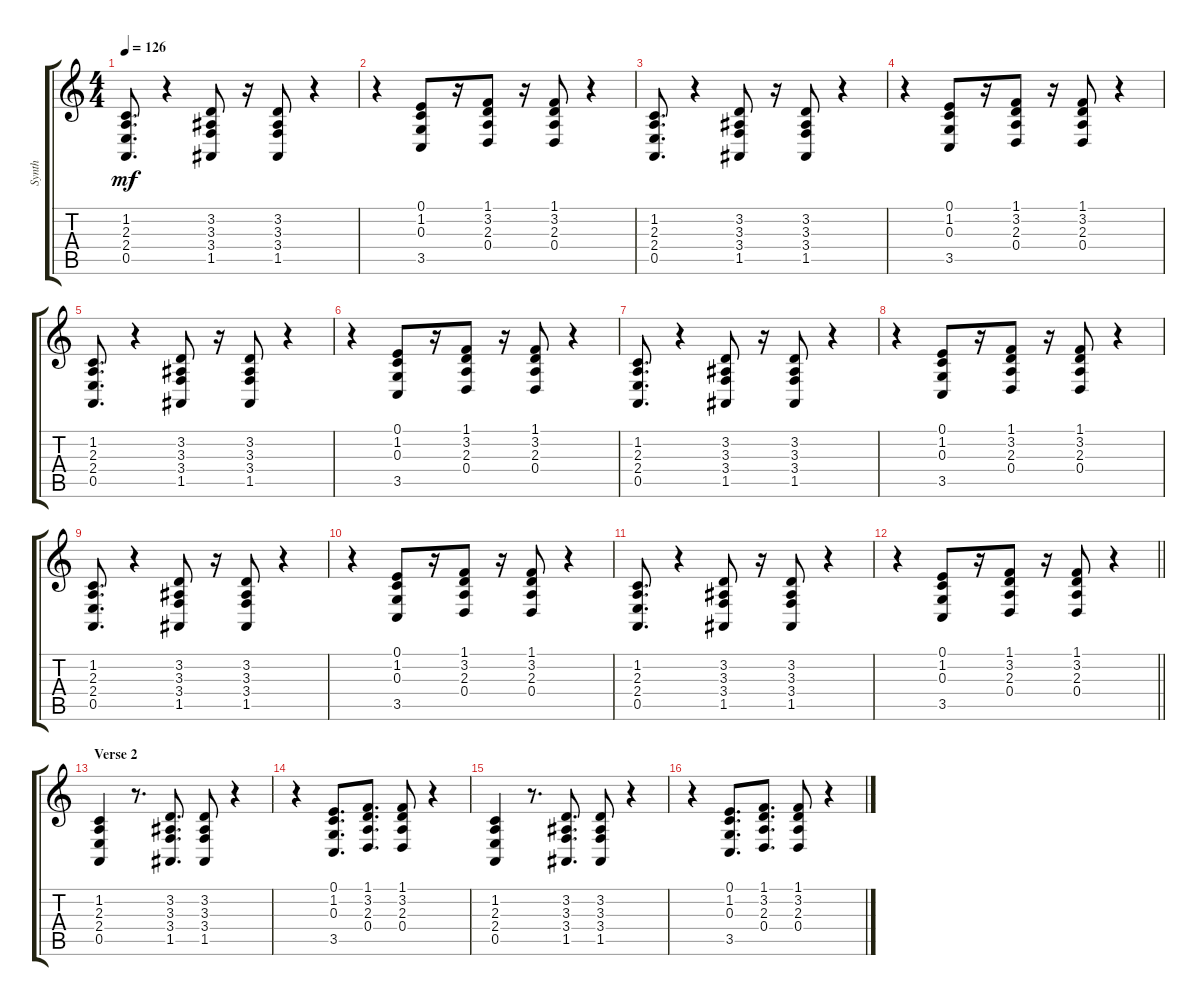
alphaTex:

\track ("Synth" "Synth") {instrument lead8bassandlead}
\staff {score tabs}
\tuning (E4 B3 G3 D3 A2 E2) {hide}
\ts (4 4)
\tempo 126
\clef g2
\ks c
(1.2 2.3 2.4 0.5).8{d dy mf} r.4 (3.2 3.3 3.4 1.5).8 r.16 (3.2 3.3 3.4 1.5).8 r.4 |
r.4 (0.1 1.2 0.3 3.5).8 r.16 (1.1 3.2 2.3 0.4).8 r.16 (1.1 3.2 2.3 0.4).8 r.4 |
(1.2 2.3 2.4 0.5).8{d} r.4 (3.2 3.3 3.4 1.5).8 r.16 (3.2 3.3 3.4 1.5).8 r.4 |
r.4 (0.1 1.2 0.3 3.5).8 r.16 (1.1 3.2 2.3 0.4).8 r.16 (1.1 3.2 2.3 0.4).8 r.4 |
(1.2 2.3 2.4 0.5).8{d} r.4 (3.2 3.3 3.4 1.5).8 r.16 (3.2 3.3 3.4 1.5).8 r.4 |
r.4 (0.1 1.2 0.3 3.5).8 r.16 (1.1 3.2 2.3 0.4).8 r.16 (1.1 3.2 2.3 0.4).8 r.4 |
(1.2 2.3 2.4 0.5).8{d} r.4 (3.2 3.3 3.4 1.5).8 r.16 (3.2 3.3 3.4 1.5).8 r.4 |
r.4 (0.1 1.2 0.3 3.5).8 r.16 (1.1 3.2 2.3 0.4).8 r.16 (1.1 3.2 2.3 0.4).8 r.4 |
(1.2 2.3 2.4 0.5).8{d} r.4 (3.2 3.3 3.4 1.5).8 r.16 (3.2 3.3 3.4 1.5).8 r.4 |
r.4 (0.1 1.2 0.3 3.5).8 r.16 (1.1 3.2 2.3 0.4).8 r.16 (1.1 3.2 2.3 0.4).8 r.4 |
(1.2 2.3 2.4 0.5).8{d} r.4 (3.2 3.3 3.4 1.5).8 r.16 (3.2 3.3 3.4 1.5).8 r.4 |
\barLineRight lightlight
r.4 (0.1 1.2 0.3 3.5).8 r.16 (1.1 3.2 2.3 0.4).8 r.16 (1.1 3.2 2.3 0.4).8 r.4 |
\section ("" "Verse 2")
(1.2 2.3 2.4 0.5).4 r.8{d} (3.2 3.3 3.4 1.5).8{d} (3.2 3.3 3.4 1.5).8 r.4 |
r.4 (0.1 1.2 0.3 3.5).8{d} (1.1 3.2 2.3 0.4).8{d} (1.1 3.2 2.3 0.4).8 r.4 |
(1.2 2.3 2.4 0.5).4 r.8{d} (3.2 3.3 3.4 1.5).8{d} (3.2 3.3 3.4 1.5).8 r.4 |
r.4 (0.1 1.2 0.3 3.5).8{d} (1.1 3.2 2.3 0.4).8{d} (1.1 3.2 2.3 0.4).8 r.4
